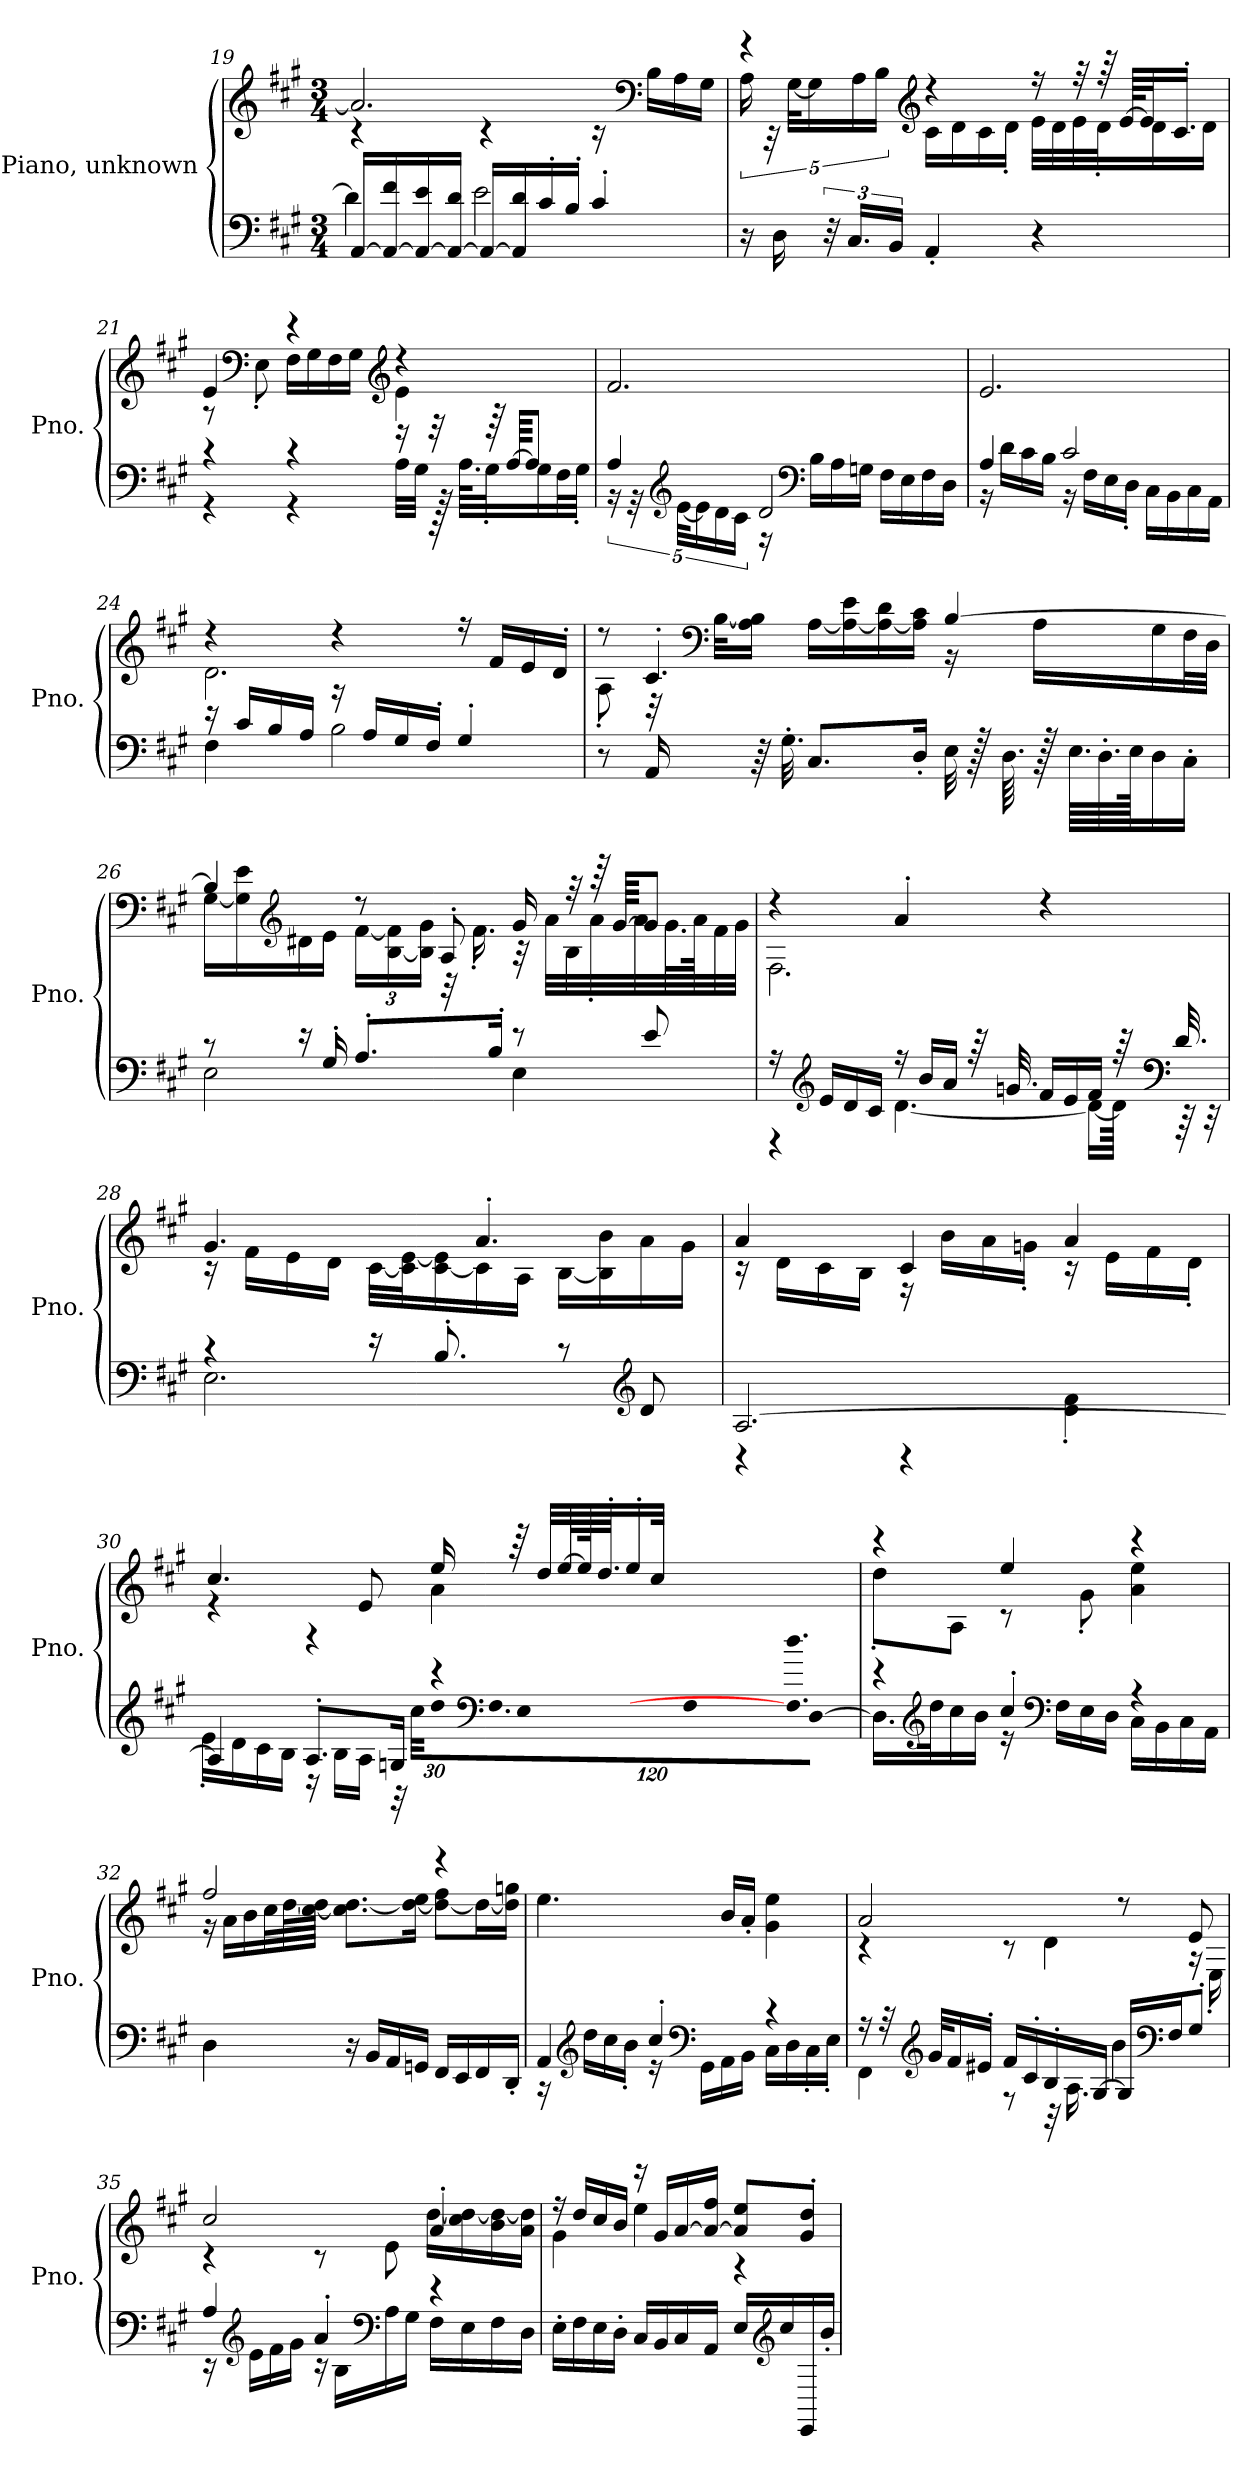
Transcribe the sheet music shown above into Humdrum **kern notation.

**kern	**kern
*part1	*part1
*staff2	*staff1
*I"Piano, unknown	*
*I'Pno.	*
!!LO:LB:g=z
*clefF4	*clefG2
*k[f#c#g#]	*k[f#c#g#]
*M3/4	*M3/4
=19	=19
*^	*^
[16AA/LL	4d\]	2.a/]	4r
16AA/_ 16f#/	.	.	.
16AA/_ 16e/	.	.	.
16AA/_ 16d/JJ	.	.	.
16AA/LL_	2e\	.	4r
16AA/] 16d/	.	.	.
16c#'/	.	.	.
16B'/JJ	.	.	.
4c#'/	.	.	16r
*	*	*clefF4	*
.	.	.	16B\LL
.	.	.	16A\
.	.	.	16G#\JJ
*v	*v	*	*
=20	=20	=20
16r	4r	20A\
.	.	40r
16D\	.	.
.	.	[40G#\KLL
.	.	20G#\]
48r	.	.
24.C#/LL	.	.
.	.	20A\
.	.	20B\JJ
24BB/JJ	.	.
*	*clefG2	*
4AA'/	4r	16c#\LL
.	.	16d\
.	.	16c#\
.	.	16d'\JJ
4r	16r	32e\LLL
.	.	32d\
.	32r	32e\
.	64r	32d'\J
.	[64e/KLLL	.
.	32e/J]	16d\
.	16.c#'/JJ	.
.	.	16d\JJ
!!LO:LB:g=z	!!
=21	=21	=21
*^	*	*
4r	4r	4e/	8r
*	*	*clefF4	*
.	.	.	8E'\
4r	4r	4r	16F#\LL
.	.	.	16G#\
.	.	.	16F#\
.	.	.	16G#\JJ
*	*	*clefG2	*
16r	32A\LLL	4r	4e\
.	32G#\JJJ	.	.
32r	128r	.	.
.	64.A\KLLL	.	.
64r	32G#'\J	.	.
[64A/KKKL	.	.	.
8A/J]	16G#\	.	.
.	32F#\L	.	.
.	32G#'\JJJ	.	.
*	*	*v	*v
=22	=22	=22
4A/	20r	2.f#/
.	40r	.
*clefG2	*	*
.	[40e\KLL	.
.	20e\]	.
.	20d\	.
.	20c#\JJ	.
2d/	16r	.
*clefF4	*	*
.	16B\LL	.
.	16A\	.
.	16Gn\JJ	.
.	16F#\LL	.
.	16E\	.
.	16F#\	.
.	16D\JJ	.
!!LO:LB:g=z
=23	=23	=23
4A/	16r	2.e/
.	16d\LL	.
.	16c#\	.
.	16B\JJ	.
2c#/	16r	.
.	16F#\LL	.
.	16E\	.
.	16D'\JJ	.
.	16C#\LL	.
.	16BB\	.
.	16C#\	.
.	16AA\JJ	.
=24	=24	=24
*	*	*^
16r	4F#\	4r	2.d\
16c#/LL	.	.	.
16B/	.	.	.
16A/JJ	.	.	.
16r	2B\	4r	.
16A/LL	.	.	.
16G#/	.	.	.
16F#'/JJ	.	.	.
4G#'/	.	16r	.
.	.	16f#/LL	.
.	.	16e/	.
.	.	16d'/JJ	.
*v	*v	*	*
!!LO:PB:g=z	!!
=25	=25	=25
8r	8r	8A'\
16AA/	4.c#'/	32r
*	*clefF4	*
.	.	[32B\KLL
64r	.	16A\ 16B\]JJ
32.G#'\	.	.
8.C#/L	.	[16A\LL
.	.	16A\_ 16e\
.	.	16A\_ 16d\
16D'/Jk	.	16A\] 16c#\JJ
32E\	[4B/	16r
128r	.	.
64.D\	.	.
128r	.	16A\LL
64.E\LLLL	.	.
64.D'\	.	.
128E\JJK	.	.
16D\	.	16G#\
16C#'\JJ	.	32F#\L
.	.	32D\JJJ
!!LO:LB:g=z	!!
=26	=26	=26
*^	*	*
8r	2E\	4B/]	[16G#\LL
.	.	.	16G#\] 16e\
*	*	*clefG2	*
16r	.	.	16d#X\
16G#'/	.	.	16e\JJ
*	*	*	*Xbrackettup
8.A'/L	.	8r	[24f#\LL
.	.	.	[24B\ 24f#\]
.	.	.	24B\] 24g#\JJ
.	.	8A'/	32r
.	.	.	16.f#'\
16B'/Jk	.	.	.
8r	4E\	16g#/	32r
.	.	.	32a\LLL
.	.	32r	32B\
.	.	64r	32a'\
.	.	[64g#/KKKL	.
8e/	.	8g#/J]	32a\
.	.	.	64.g#\L
.	.	.	128a\JK
.	.	.	32f#\
.	.	.	32g#\JJJ
!!LO:LB:g=z	!!
=27	=27	=27	=27
16r	4r	4r	2.F#\
*clefG2	*	*	*
16e/LL	.	.	.
16d/	.	.	.
16c#/JJ	.	.	.
16r	[4.d\	4a'/	.
16b/LL	.	.	.
16a/JJ	.	.	.
64r	.	.	.
32.gn/	.	.	.
16f#/LL	.	4r	.
16e/	.	.	.
16f#/JJ	16d\LL_	.	.
64r	64d\JJkk]	.	.
*clefF4	*	*	*
32.d/	64r	.	.
.	32r	.	.
=28	=28	=28	=28
4r	2.E\	4.g#/	16r
.	.	.	16f#\LL
.	.	.	16e\
.	.	.	16d\JJ
16r	.	.	[32c#\LLL
.	.	.	32c#\] [32e\J
8.B'/	.	.	[16c#\ 16e\]
.	.	4.a'/	16c#\]
.	.	.	16A\JJ
8r	.	.	[16B\LL
.	.	.	16B\] 16b\
*clefG2	*	*	*
8d/	.	.	16a\
.	.	.	16g#\JJ
!!LO:LB:g=z	!!
=29	=29	=29	=29
[2.A/	4r	4a/	16r
.	.	.	16d\LL
.	.	.	16c#\
.	.	.	16B\JJ
.	4r	4c#/	16r
.	.	.	16b\LL
.	.	.	16a\
.	.	.	16gn'\JJ
.	4d\' 4f#\'	4a/	16r
.	.	.	16e\LL
.	.	.	16f#\
.	.	.	16d'\JJ
=30	=30	=30	=30
4A/]	16e'\LL	4.cc#/	4r
.	16d\	.	.
.	16c#\	.	.
.	16B\JJ	.	.
8.A'/L	16r	.	4r
.	16B\LL	.	.
.	16A\JJ	8e/	.
16Gn/Jk	32r	.	.
.	32cc#\LLL	.	.
*	*Xbrackettup	*	*
!	!LO:N:vis=64	!	!
4r	960%17dd\K	16ee/	4a\
*clefF4	*	*	*
!	!LO:N:vis=32.	!	!
.	1920%103F#\J	.	.
.	.	64r	.
!	!LO:N:vis=16	!	!
.	1920%137E\	.	.
.	.	32dd/LLL	.
.	.	[64ee/L	.
.	.	128ee/K]	.
.	.	64.dd'/JJ	.
!	!LO:N:vis=64	!	!
.	[960%17F#\KL	.	.
.	.	16ee'/	.
.	1920ryy	.	.
!	!LO:N:vis=32.	!	!
.	1920%103F#\] 1920%103dd\	.	.
!	!LO:N:vis=32	!	!
.	[640%23D\JJJ	.	.
.	.	32cc#/JJk	.
1920ryy	.	1920ryy	1920ryy
!!LO:LB:g=z	!!
=31	=31	=31	=31
4r	16.D\LL]	4r	8dd'\L
*clefG2	*	*	*
.	32dd\K	.	.
.	16cc#\	.	8A\J
.	16b\JJ	.	.
4cc#'/	16r	4ee/	8r
*clefF4	*	*	*
.	16F#\LL	.	.
.	16E\	.	8g#'\
.	16D\JJ	.	.
4r	16C#\LL	4r	4a\ 4ee\
.	16BB\	.	.
.	16C#\	.	.
.	16AA\JJ	.	.
*v	*v	*	*
=32	=32	=32
4D\	2ff#/	16r
.	.	16a\LL
.	.	16b\
.	.	32cc#\L
.	.	[64dd\L
.	.	[64cc#\ 64dd\]JJJJ
16r	.	8.cc#\] [8.dd\L
16BB/LL	.	.
16AA/	.	.
16GGn/JJ	.	16dd\_ 16ee\Jk
16FF#/LL	4r	8dd\_ 8ff#\L
16EE/	.	.
16FF#/	.	16dd\L_
16DD'/JJ	.	16dd\] 16ggn\JJ
*	*v	*v
!!LO:LB:g=z
=33	=33
*^	*
4AA/	16r	4.ee\
*clefG2	*	*
.	16dd\LL	.
.	16cc#\	.
.	16b'\JJ	.
4cc#'/	16r	.
*clefF4	*	*
.	16GG#\LL	.
.	16AA\	16b/LL
.	16BB\JJ	16a'/JJ
4r	16C#\LL	4g#\ 4ee\
.	16D\	.
.	16C#'\	.
.	16E'\JJ	.
=34	=34	=34
*	*	*^
16r	4FF#\	2a/	4r
32r	.	.	.
*clefG2	*	*	*
32g#/KLL	.	.	.
16f#/	.	.	.
16e#X'/JJ	.	.	.
16f#/LL	8r	.	8r
16c#'/	.	.	.
16B'/	32r	.	4d\
.	16.A\	.	.
[16G#/JJ	.	.	.
16G#/LL]	4b\	8r	.
*clefF4	*	*	*
16F#/J	.	.	.
8G#'/J	.	8e/	16r
.	.	.	16E'\
!!LO:PB:g=z	!!
=35	=35	=35	=35
4A/	16r	2cc#/	4r
*clefG2	*	*	*
.	16e\LL	.	.
.	16f#\	.	.
.	16g#\JJ	.	.
4a'/	16r	.	8r
.	16B\LL	.	.
*clefF4	*	*	*
.	16A\	.	8e\
.	16G#\JJ	.	.
4r	16F#\LL	4a'/	[16dd\LL
.	16E\	.	16cc#\ 16dd\_
.	16F#\	.	16b\ 16dd\_
.	16D\JJ	.	16a\ 16dd\]JJ
*v	*v	*	*
=36	=36	=36
16E'\LL	16r	4g#\
16F#\	16dd/LL	.
16E\	16cc#/	.
16D'\JJ	16b/JJ	.
16C#/LL	16r	4ee\
16BB/	16g#/LL	.
16C#/	[16a/	.
16AA/JJ	16a/_ 16ff#/JJ	.
16E/LL	8a/] 8ee/L	4r
*clefG2	*	*
16cc#/	.	.
16EE/	8g#/' 8dd/'J	.
16b'/JJ	.	.
*	*v	*v
=	=
*-	*-
